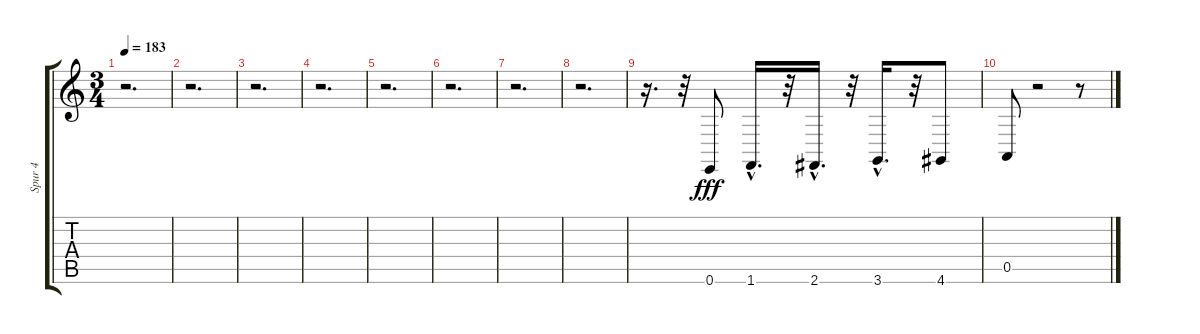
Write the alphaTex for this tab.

\track ("Spur 4" "Spur 4") {instrument baritonesax}
\staff {score tabs}
\tuning (E4 B3 G3 D3 A2 E2) {hide}
\ts (3 4)
\tempo 183
\clef g2
\ks c
r.2{d dy fff} |
r.2{d} |
r.2{d} |
r.2{d} |
r.2{d} |
r.2{d} |
r.2{d} |
r.2{d} |
r.16{d} r.32 0.6.8 1.6{hac}.16{d} r.32 2.6{hac}.16{d} r.32 3.6{hac}.16{d} r.32 4.6.8 |
0.5.8 r.2 r.8
